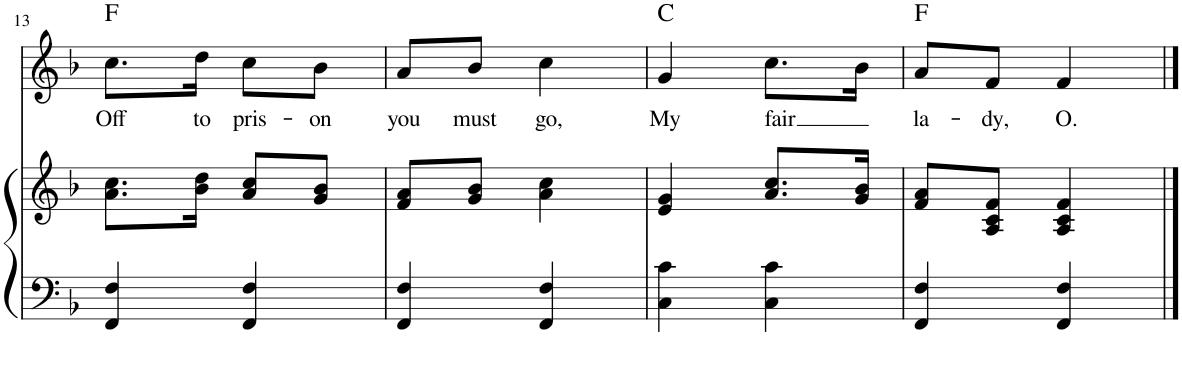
**kern	**kern	**kern	**text	**harte
*part2	*part2	*part1	*part1	*part1
*staff3	*staff2	*staff1	*staff1	*
*I"Piano	*	*I"Violin	*	*
*I'Pno	*	*I'Vln	*	*
!!LO:PB:g=z
*clefF4	*clefG2	*clefG2	*	*
*k[b-]	*k[b-]	*k[b-]	*	*
*M2/4	*M2/4	*M2/4	*	*
=13	=13	=13	=13	=13
!	!	!	!LO:LY:b	!
4FF/ 4F/	8.a\ 8.cc\L	8.cc\L	Off	F:maj
!	!	!	!LO:LY:b	!
.	16b-\ 16dd\Jk	16dd\Jk	to	.
!	!	!	!LO:LY:b	!
4FF/ 4F/	8a/ 8cc/L	8cc\L	pris-	.
!	!	!	!LO:LY:b	!
.	8g/ 8b-/J	8b-\J	-on	.
=14	=14	=14	=14	=14
!	!	!	!LO:LY:b	!
4FF/ 4F/	8f/ 8a/L	8a/L	you	.
!	!	!	!LO:LY:b	!
.	8g/ 8b-/J	8b-/J	must	.
!	!	!	!LO:LY:b	!
4FF/ 4F/	4a\ 4cc\	4cc\	go,	.
=15	=15	=15	=15	=15
!	!	!	!LO:LY:b	!
4C\ 4c\	4e/ 4g/	4g/	My	C:maj
!	!	!	!LO:LY:b	!
4C\ 4c\	8.a/ 8.cc/L	8.cc\L	fair	.
.	16g/ 16b-/Jk	16b-\Jk	.	.
=16	=16	=16	=16	=16
!	!	!	!LO:LY:b	!
4FF/ 4F/	8f/ 8a/L	8a/L	la-	F:maj
!	!	!	!LO:LY:b	!
.	8A/ 8c/ 8f/J	8f/J	-dy,	.
!	!	!	!LO:LY:b	!
4FF/ 4F/	4A/ 4c/ 4f/	4f/	O.	.
==	==	==	==	==
*-	*-	*-	*-	*-
